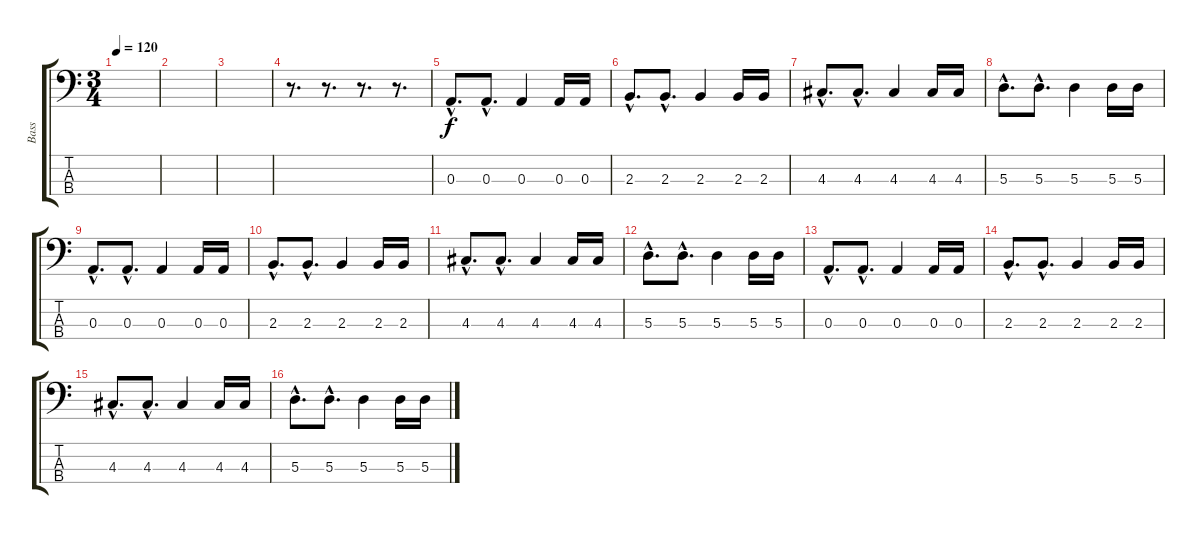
\track ("Bass" "Bass") {instrument acousticbass}
\staff {score tabs}
\tuning (G2 D2 A1 E1) {hide}
\ts (3 4)
\tempo 120
\clef f4
\ks c
|
|
|
r.8{d} r.8{d} r.8{d} r.8{d} |
0.3{hac}.8{d} 0.3{hac}.8{d} 0.3.4 0.3.16 0.3.16 |
2.3{hac}.8{d} 2.3{hac}.8{d} 2.3.4 2.3.16 2.3.16 |
4.3{hac}.8{d} 4.3{hac}.8{d} 4.3.4 4.3.16 4.3.16 |
5.3{hac}.8{d} 5.3{hac}.8{d} 5.3.4 5.3.16 5.3.16 |
0.3{hac}.8{d} 0.3{hac}.8{d} 0.3.4 0.3.16 0.3.16 |
2.3{hac}.8{d} 2.3{hac}.8{d} 2.3.4 2.3.16 2.3.16 |
4.3{hac}.8{d} 4.3{hac}.8{d} 4.3.4 4.3.16 4.3.16 |
5.3{hac}.8{d} 5.3{hac}.8{d} 5.3.4 5.3.16 5.3.16 |
0.3{hac}.8{d} 0.3{hac}.8{d} 0.3.4 0.3.16 0.3.16 |
2.3{hac}.8{d} 2.3{hac}.8{d} 2.3.4 2.3.16 2.3.16 |
4.3{hac}.8{d} 4.3{hac}.8{d} 4.3.4 4.3.16 4.3.16 |
5.3{hac}.8{d} 5.3{hac}.8{d} 5.3.4 5.3.16 5.3.16
